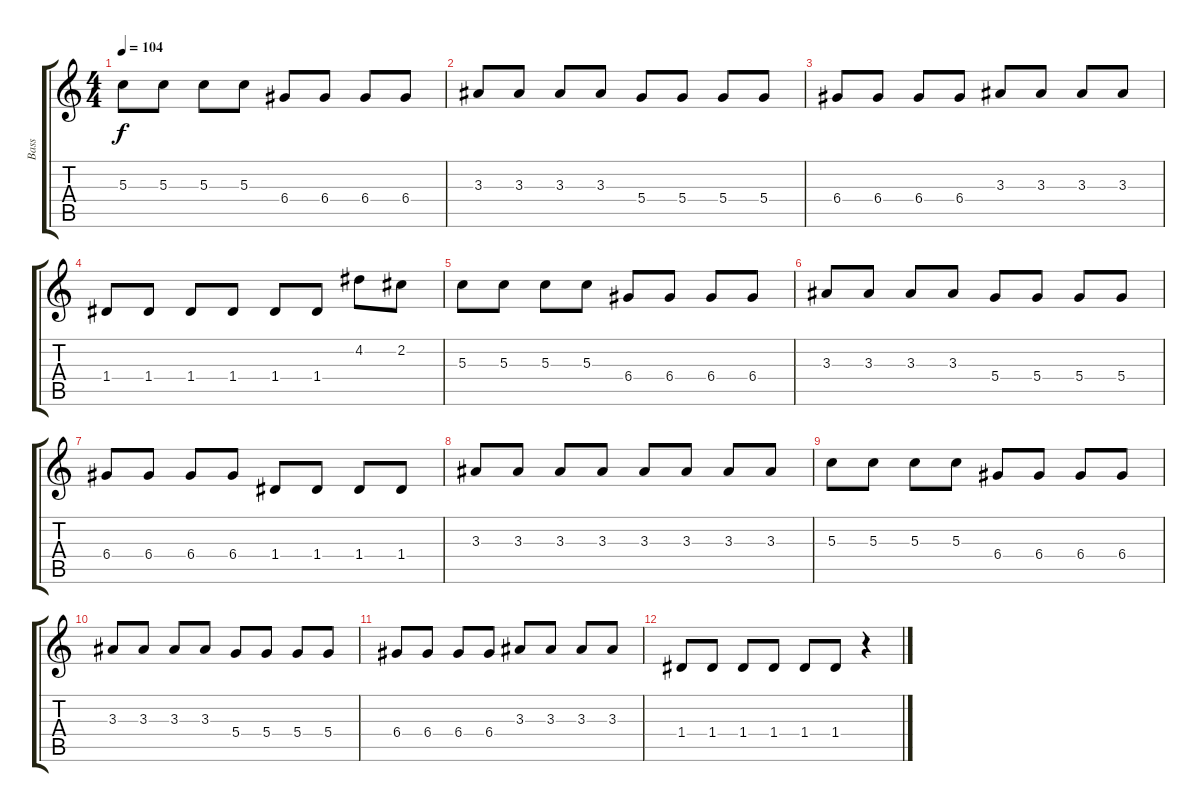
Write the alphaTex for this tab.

\track ("Bass" "Bass") {instrument fretlessbass}
\staff {score tabs}
\tuning (E4 B3 G3 D3 A2 E2) {hide}
\ts (4 4)
\tempo 104
\clef g2
\ks c
5.3.8{dy f} 5.3.8 5.3.8 5.3.8 6.4.8 6.4.8 6.4.8 6.4.8 |
3.3.8 3.3.8 3.3.8 3.3.8 5.4.8 5.4.8 5.4.8 5.4.8 |
6.4.8 6.4.8 6.4.8 6.4.8 3.3.8 3.3.8 3.3.8 3.3.8 |
1.4.8 1.4.8 1.4.8 1.4.8 1.4.8 1.4.8 4.2.8 2.2.8 |
5.3.8 5.3.8 5.3.8 5.3.8 6.4.8 6.4.8 6.4.8 6.4.8 |
3.3.8 3.3.8 3.3.8 3.3.8 5.4.8 5.4.8 5.4.8 5.4.8 |
6.4.8 6.4.8 6.4.8 6.4.8 1.4.8 1.4.8 1.4.8 1.4.8 |
3.3.8 3.3.8 3.3.8 3.3.8 3.3.8 3.3.8 3.3.8 3.3.8 |
5.3.8 5.3.8 5.3.8 5.3.8 6.4.8 6.4.8 6.4.8 6.4.8 |
3.3.8 3.3.8 3.3.8 3.3.8 5.4.8 5.4.8 5.4.8 5.4.8 |
6.4.8 6.4.8 6.4.8 6.4.8 3.3.8 3.3.8 3.3.8 3.3.8 |
1.4.8 1.4.8 1.4.8 1.4.8 1.4.8 1.4.8 r.4
